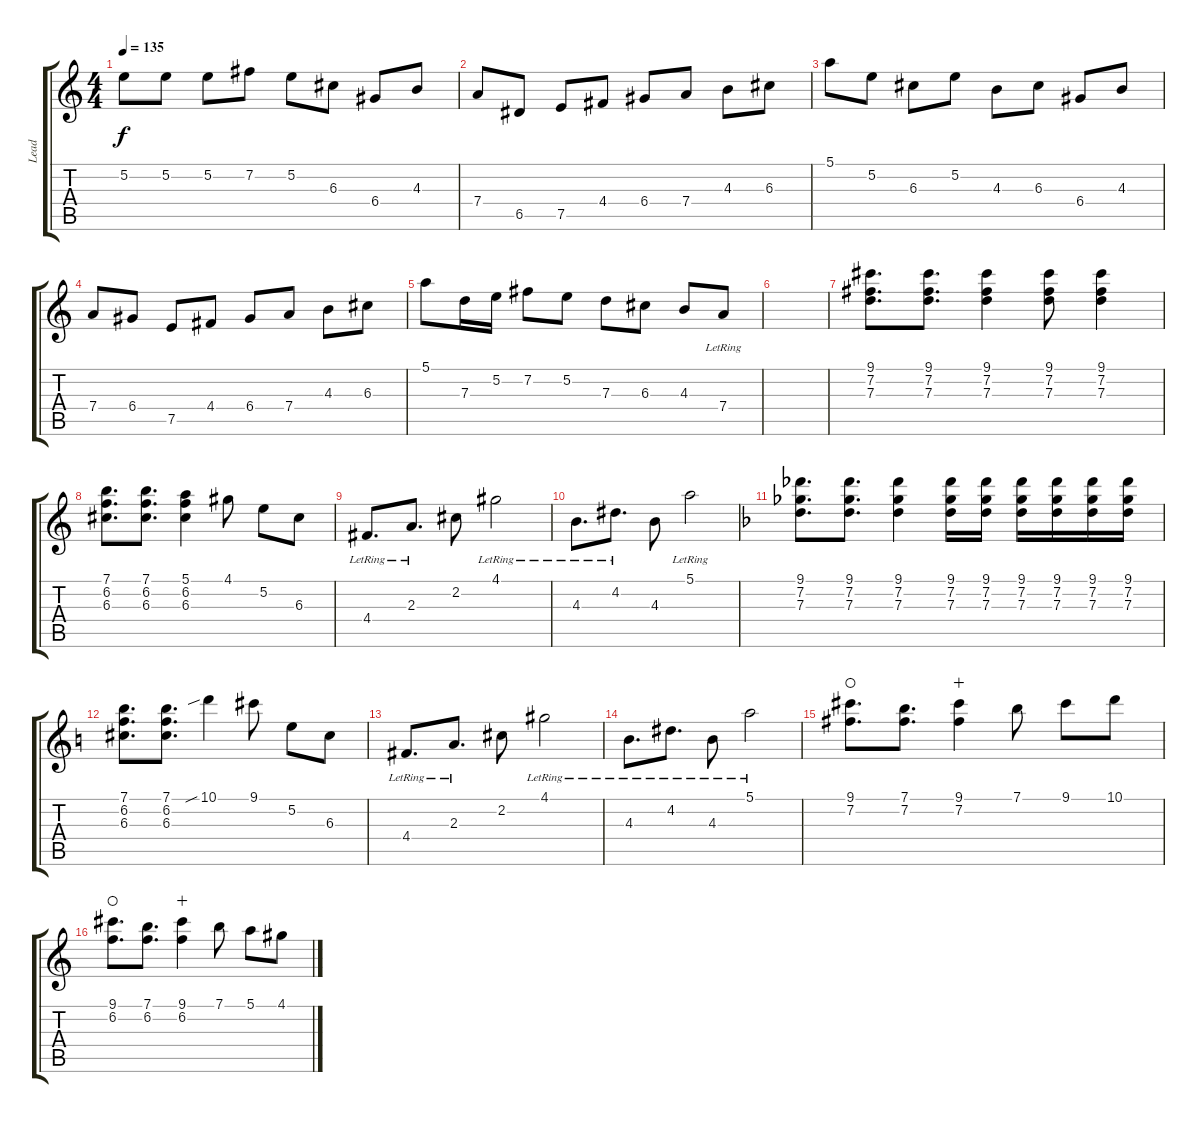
\track ("Lead" "Lead") {instrument overdrivenguitar}
\staff {score tabs}
\tuning (E4 B3 G3 D3 A2 E2) {hide}
\ts (4 4)
\tempo 135
\clef g2
\ks c
5.2.8{dy f} 5.2.8 5.2.8 7.2.8 5.2.8 6.3.8 6.4.8 4.3.8 |
7.4.8 6.5.8 7.5.8 4.4.8 6.4.8 7.4.8 4.3.8 6.3.8 |
5.1.8 5.2.8 6.3.8 5.2.8 4.3.8 6.3.8 6.4.8 4.3.8 |
7.4.8 6.4.8 7.5.8 4.4.8 6.4.8 7.4.8 4.3.8 6.3.8 |
5.1.8 7.3.16 5.2.16 7.2.8 5.2.8 7.3.8 6.3.8 4.3.8 7.4{lr}.8 |
|
(9.1 7.2 7.3).8{d} (9.1 7.2 7.3).8{d} (9.1 7.2 7.3).4 (9.1 7.2 7.3).8 (9.1 7.2 7.3).4 |
(7.1 6.2 6.3).8{d} (7.1 6.2 6.3).8{d} (5.1 6.2 6.3).4 4.1.8 5.2.8 6.3.8 |
4.4{lr}.8{d} 2.3{lr}.8{d} 2.2.8 4.1{lr}.2 |
4.3{lr}.8{d} 4.2{lr}.8{d} 4.3.8 5.1{lr}.2 |
\ks f
(9.1 7.2 7.3).8{d} (9.1 7.2 7.3).8{d} (9.1 7.2 7.3).4 (9.1 7.2 7.3).16 (9.1 7.2 7.3).16 (9.1 7.2 7.3).16 (9.1 7.2 7.3).16 (9.1 7.2 7.3).16 (9.1 7.2 7.3).16 |
\ks c
(7.1 6.2 6.3).8{d} (7.1 6.2 6.3).8{d} 10.1{sib}.4 9.1.8 5.2.8 6.3.8 |
4.4{lr}.8{d} 2.3{lr}.8{d} 2.2.8 4.1{lr}.2 |
4.3{lr}.8{d} 4.2{lr}.8{d} 4.3{lr}.8 5.1{lr}.2 |
(9.1 7.2).8{d waho} (7.1 7.2).8{d} (9.1 7.2).4{wahc} 7.1.8 9.1.8 10.1.8 |
(9.1 6.2).8{d waho} (7.1 6.2).8{d} (9.1 6.2).4{wahc} 7.1.8 5.1.8 4.1.8
